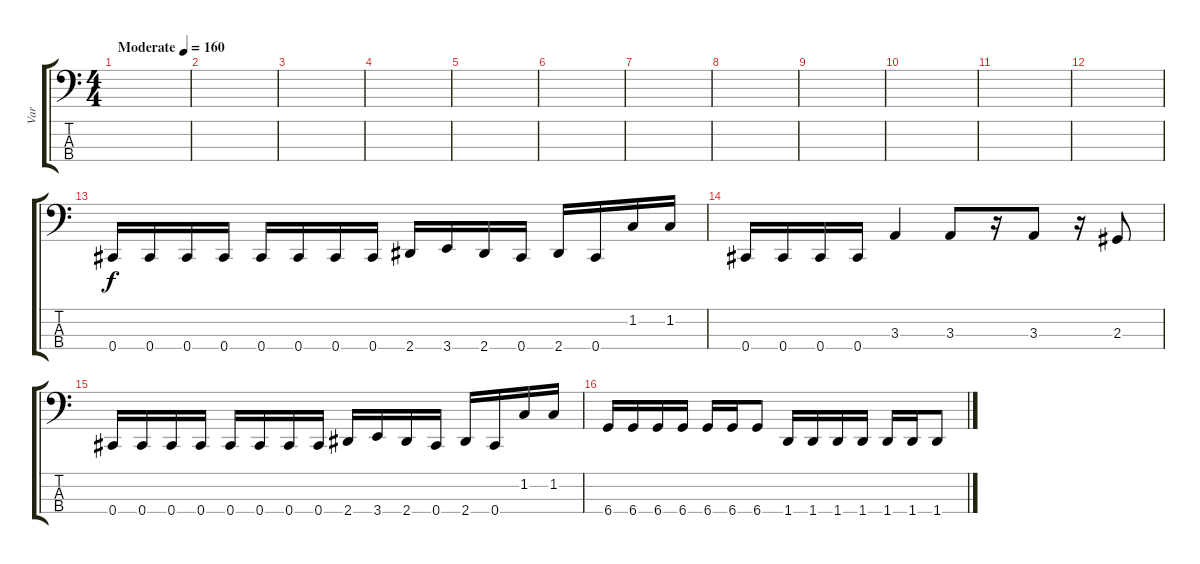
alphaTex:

\track ("Var" "Var") {instrument electricbassfinger}
\staff {score tabs}
\tuning (E2 B1 Gb1 Db1) {hide}
\ts (4 4)
\tempo (160 "Moderate")
\clef f4
\ks c
|
|
|
|
|
|
|
|
|
|
|
|
0.4.16 0.4.16 0.4.16 0.4.16 0.4.16 0.4.16 0.4.16 0.4.16 2.4.16 3.4.16 2.4.16 0.4.16 2.4.16 0.4.16 1.2.16 1.2.16 |
0.4.16 0.4.16 0.4.16 0.4.16 3.3.4 3.3.8 r.16 3.3.8 r.16 2.3.8 |
0.4.16 0.4.16 0.4.16 0.4.16 0.4.16 0.4.16 0.4.16 0.4.16 2.4.16 3.4.16 2.4.16 0.4.16 2.4.16 0.4.16 1.2.16 1.2.16 |
6.4.16 6.4.16 6.4.16 6.4.16 6.4.16 6.4.16 6.4.8 1.4.16 1.4.16 1.4.16 1.4.16 1.4.16 1.4.16 1.4.8
